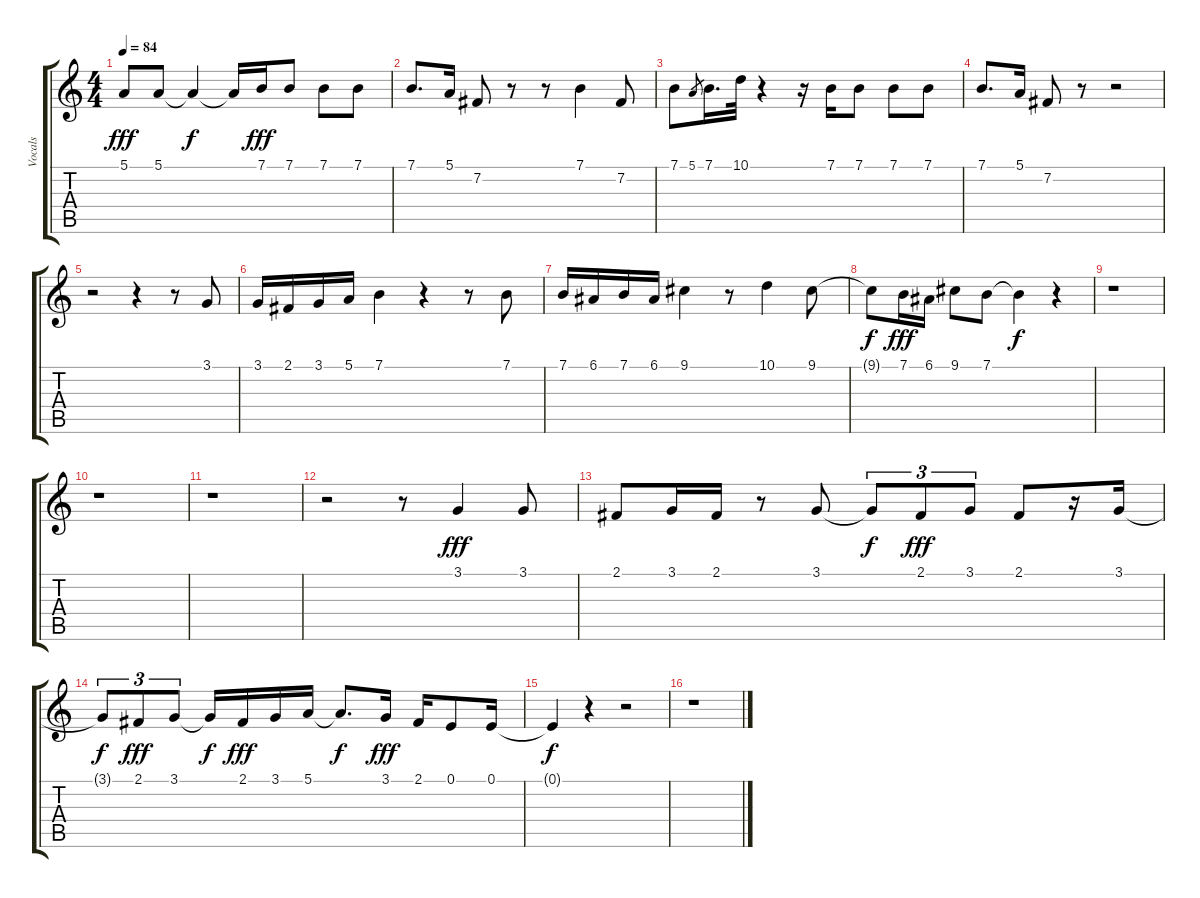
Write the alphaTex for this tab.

\track ("Vocals" "Vocals") {instrument lead6voice}
\staff {score tabs}
\tuning (E4 B3 G3 D3 A2 E2) {hide}
\ts (4 4)
\tempo 84
\clef g2
\ks c
5.1.8{dy fff} 5.1.8 5.1{t}.4{dy f} 5.1{t}.16 7.1.16{dy fff} 7.1.8 7.1.8 7.1.8 |
7.1.8{d} 5.1.16 7.2.8 r.8 r.8 7.1.4 7.2.8 |
7.1.8 5.1.8{gr} 7.1.16{d} 10.1.32 r.4 r.16 7.1.16 7.1.8 7.1.8 7.1.8 |
7.1.8{d} 5.1.16 7.2.8 r.8 r.2 |
r.2 r.4 r.8 3.1.8 |
3.1.16 2.1.16 3.1.16 5.1.16 7.1.4 r.4 r.8 7.1.8 |
7.1.16 6.1.16 7.1.16 6.1.16 9.1.4 r.8 10.1.4 9.1.8 |
9.1{t}.8{dy f} 7.1.16{dy fff} 6.1.16 9.1.8 7.1.8 7.1{t}.4{dy f} r.4 |
r.1 |
r.1 |
r.1 |
r.2 r.8 3.1.4{dy fff} 3.1.8 |
2.1.8 3.1.16 2.1.16 r.8 3.1.8 3.1{t}.8{tu (3 2) dy f} 2.1.8{tu (3 2) dy fff} 3.1.8{tu (3 2)} 2.1.8 r.16 3.1.16 |
3.1{t}.8{tu (3 2) dy f} 2.1.8{tu (3 2) dy fff} 3.1.8{tu (3 2)} 3.1{t}.16{dy f} 2.1.16{dy fff} 3.1.16 5.1.16 5.1{t}.8{d dy f} 3.1.16{dy fff} 2.1.16 0.1.8 0.1.16 |
0.1{t}.4{dy f} r.4 r.2 |
r.1
